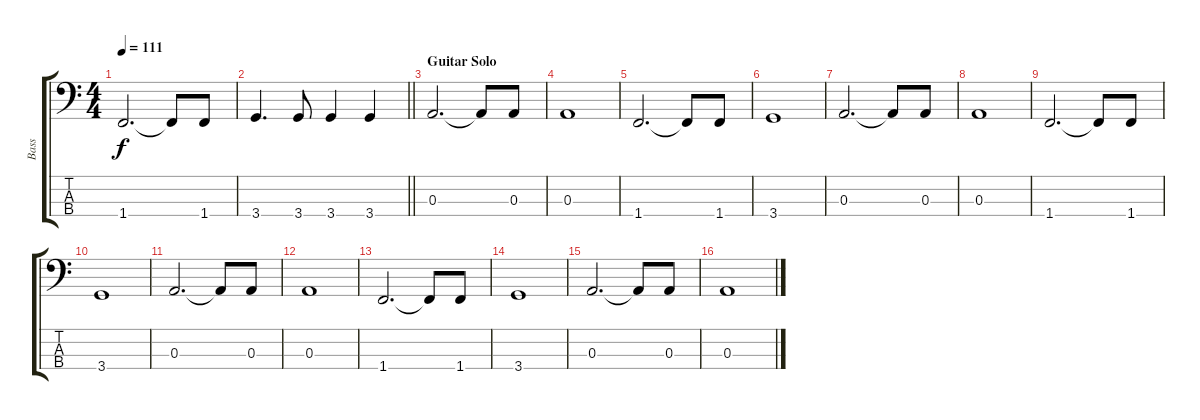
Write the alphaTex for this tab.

\track ("Bass" "Bass") {instrument electricbassfinger}
\staff {score tabs}
\tuning (G2 D2 A1 E1) {hide}
\ts (4 4)
\tempo 111
\clef f4
\ks c
1.4.2{d dy f} 1.4{t}.8 1.4.8 |
\barLineRight lightlight
3.4.4{d} 3.4.8 3.4.4 3.4.4 |
\section ("" "Guitar Solo")
0.3.2{d} 0.3{t}.8 0.3.8 |
0.3.1 |
1.4.2{d} 1.4{t}.8 1.4.8 |
3.4.1 |
0.3.2{d} 0.3{t}.8 0.3.8 |
0.3.1 |
1.4.2{d} 1.4{t}.8 1.4.8 |
3.4.1 |
0.3.2{d} 0.3{t}.8 0.3.8 |
0.3.1 |
1.4.2{d} 1.4{t}.8 1.4.8 |
3.4.1 |
0.3.2{d} 0.3{t}.8 0.3.8 |
0.3.1
